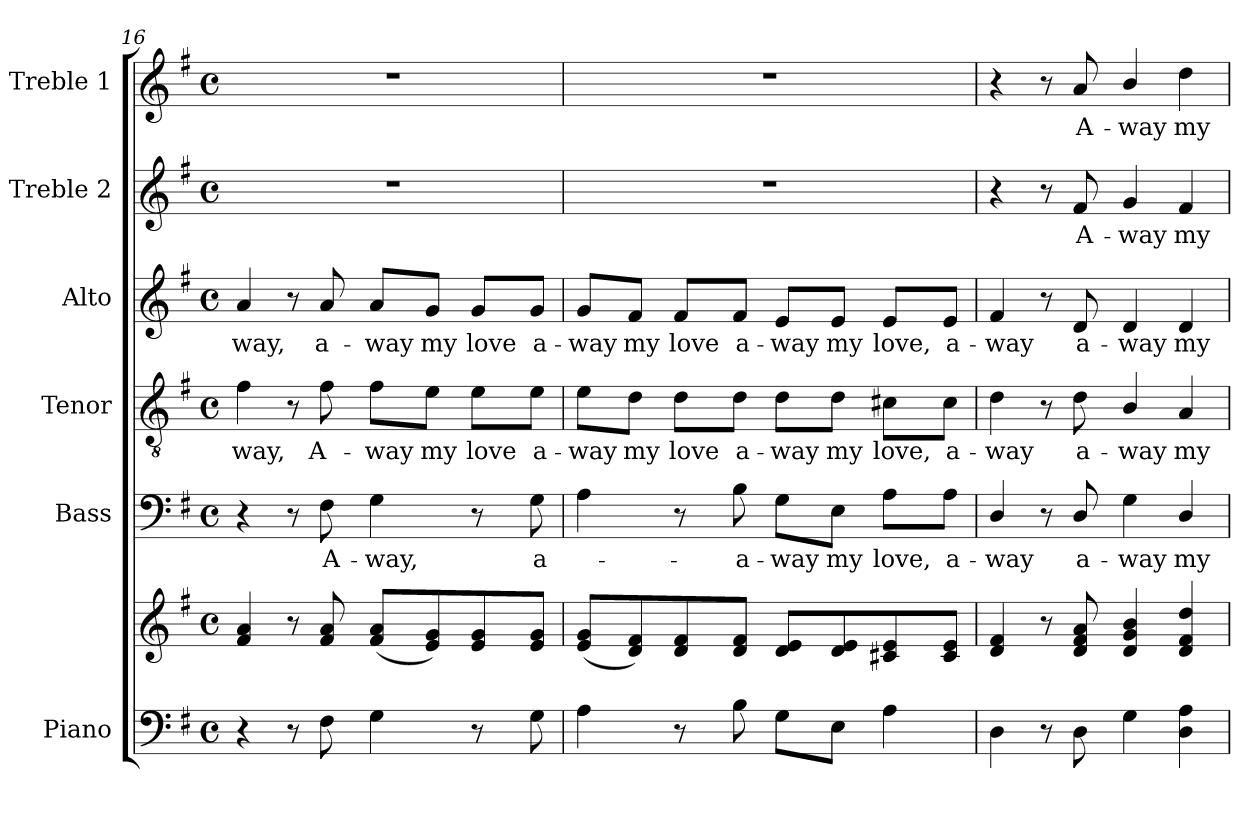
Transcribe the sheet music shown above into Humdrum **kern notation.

**kern	**kern	**kern	**text	**kern	**text	**kern	**text	**kern	**text	**kern	**text
*part6	*part6	*part5	*part5	*part4	*part4	*part3	*part3	*part2	*part2	*part1	*part1
*staff7	*staff6	*staff5	*staff5	*staff4	*staff4	*staff3	*staff3	*staff2	*staff2	*staff1	*staff1
*I"Piano	*	*I"Bass	*	*I"Tenor	*	*I"Alto	*	*I"Treble 2	*	*I"Treble 1	*
*I'Pno.	*	*I'B.	*	*I'T.	*	*I'A.	*	*	*	*	*
*clefF4	*clefG2	*clefF4	*	*clefGv2	*	*clefG2	*	*clefG2	*	*clefG2	*
*	*	*	*	*ITrd7c12	*	*	*	*	*	*	*
*k[f#]	*k[f#]	*k[f#]	*	*k[f#]	*	*k[f#]	*	*k[f#]	*	*k[f#]	*
*G:	*G:	*G:	*	*G:	*	*G:	*	*G:	*	*G:	*
*M4/4	*M4/4	*M4/4	*	*M4/4	*	*M4/4	*	*M4/4	*	*M4/4	*
*met(c)	*met(c)	*met(c)	*	*met(c)	*	*met(c)	*	*met(c)	*	*met(c)	*
=16	=16	=16	=16	=16	=16	=16	=16	=16	=16	=16	=16
!	!	!	!	!	!LO:LY:b:color=#000000	!	!	!	!	!	!
!	!	!	!	!	!	!	!LO:LY:b:color=#000000	!	!	!	!
4r	4f#i/ 4ai	4r	.	4F#i\	-way,	4ai/	-way,	1r	.	1r	.
8r	8r	8r	.	8r	.	8r	.	.	.	.	.
!	!	!	!LO:LY:b:color=#000000	!	!	!	!	!	!	!	!
!	!	!	!	!	!LO:LY:b:color=#000000	!	!	!	!	!	!
!	!	!	!	!	!	!	!LO:LY:b:color=#000000	!	!	!	!
8F#i\	8f#i/ 8ai	8F#i\	A-	8F#i\	A-	8ai/	a-	.	.	.	.
!	!	!	!LO:LY:b:color=#000000	!	!	!	!	!	!	!	!
!	!	!	!	!	!LO:LY:b:color=#000000	!	!	!	!	!	!
!	!	!	!	!	!	!	!LO:LY:b:color=#000000	!	!	!	!
4Gi\	(8f#i/ 8aiL	4Gi\	-way,	8F#i\L	-way	8ai/L	-way	.	.	.	.
!	!	!	!	!	!LO:LY:b:color=#000000	!	!	!	!	!	!
!	!	!	!	!	!	!	!LO:LY:b:color=#000000	!	!	!	!
.	8ei/ 8gi)	.	.	8Ei\J	my	8gi/J	my	.	.	.	.
!	!	!	!	!	!LO:LY:b:color=#000000	!	!	!	!	!	!
!	!	!	!	!	!	!	!LO:LY:b:color=#000000	!	!	!	!
8r	8ei/ 8gi	8r	.	8Ei\L	love	8gi/L	love	.	.	.	.
!	!	!	!LO:LY:b:color=#000000	!	!	!	!	!	!	!	!
!	!	!	!	!	!LO:LY:b:color=#000000	!	!	!	!	!	!
!	!	!	!	!	!	!	!LO:LY:b:color=#000000	!	!	!	!
8Gi\	8ei/ 8giJ	8Gi\	a-	8Ei\J	a-	8gi/J	a-	.	.	.	.
!!LO:LB:g=z
=17	=17	=17	=17	=17	=17	=17	=17	=17	=17	=17	=17
!	!	!	!	!	!LO:LY:b:color=#000000	!	!	!	!	!	!
!	!	!	!	!	!	!	!LO:LY:b:color=#000000	!	!	!	!
4Ai\	(8ei/ 8giL	4Ai\	.	8Ei\L	-way	8gi/L	-way	1r	.	1r	.
!	!	!	!	!	!LO:LY:b:color=#000000	!	!	!	!	!	!
!	!	!	!	!	!	!	!LO:LY:b:color=#000000	!	!	!	!
.	8di/ 8f#i)	.	.	8Di\J	my	8f#i/J	my	.	.	.	.
!	!	!	!	!	!LO:LY:b:color=#000000	!	!	!	!	!	!
!	!	!	!	!	!	!	!LO:LY:b:color=#000000	!	!	!	!
8r	8di/ 8f#i	8r	.	8Di\L	love	8f#i/L	love	.	.	.	.
!	!	!	!LO:LY:b:color=#000000	!	!	!	!	!	!	!	!
!	!	!	!	!	!LO:LY:b:color=#000000	!	!	!	!	!	!
!	!	!	!	!	!	!	!LO:LY:b:color=#000000	!	!	!	!
8Bi\	8di/ 8f#iJ	8Bi\	-a-	8Di\J	a-	8f#i/J	a-	.	.	.	.
!	!	!	!LO:LY:b:color=#000000	!	!	!	!	!	!	!	!
!	!	!	!	!	!LO:LY:b:color=#000000	!	!	!	!	!	!
!	!	!	!	!	!	!	!LO:LY:b:color=#000000	!	!	!	!
8Gi\L	8di/ 8eiL	8Gi\L	-way	8Di\L	-way	8ei/L	-way	.	.	.	.
!	!	!	!LO:LY:b:color=#000000	!	!	!	!	!	!	!	!
!	!	!	!	!	!LO:LY:b:color=#000000	!	!	!	!	!	!
!	!	!	!	!	!	!	!LO:LY:b:color=#000000	!	!	!	!
8Ei\J	8di/ 8ei	8Ei\J	my	8Di\J	my	8ei/J	my	.	.	.	.
!	!	!	!LO:LY:b:color=#000000	!	!	!	!	!	!	!	!
!	!	!	!	!	!LO:LY:b:color=#000000	!	!	!	!	!	!
!	!	!	!	!	!	!	!LO:LY:b:color=#000000	!	!	!	!
4Ai\	8c#Xi/ 8ei	8Ai\L	love,	8C#Xi\L	love,	8ei/L	love,	.	.	.	.
!	!	!	!LO:LY:b:color=#000000	!	!	!	!	!	!	!	!
!	!	!	!	!	!LO:LY:b:color=#000000	!	!	!	!	!	!
!	!	!	!	!	!	!	!LO:LY:b:color=#000000	!	!	!	!
.	8c#i/ 8eiJ	8Ai\J	a-	8C#i\J	a-	8ei/J	a-	.	.	.	.
=18	=18	=18	=18	=18	=18	=18	=18	=18	=18	=18	=18
!	!	!	!LO:LY:b:color=#000000	!	!	!	!	!	!	!	!
!	!	!	!	!	!LO:LY:b:color=#000000	!	!	!	!	!	!
!	!	!	!	!	!	!	!LO:LY:b:color=#000000	!	!	!	!
4Di\	4di/ 4f#i	4Di/	-way	4Di\	-way	4f#i/	-way	4r	.	4r	.
8r	8r	8r	.	8r	.	8r	.	8r	.	8r	.
!	!	!	!LO:LY:b:color=#000000	!	!	!	!	!	!	!	!
!	!	!	!	!	!LO:LY:b:color=#000000	!	!	!	!	!	!
!	!	!	!	!	!	!	!LO:LY:b:color=#000000	!	!	!	!
!	!	!	!	!	!	!	!	!	!LO:LY:b:color=#000000	!	!
!	!	!	!	!	!	!	!	!	!	!	!LO:LY:b:color=#000000
8Di\	8di/ 8f#i 8ai	8Di/	a-	8Di\	a-	8di/	a-	8f#i/	A-	8ai/	A-
!	!	!	!LO:LY:b:color=#000000	!	!	!	!	!	!	!	!
!	!	!	!	!	!LO:LY:b:color=#000000	!	!	!	!	!	!
!	!	!	!	!	!	!	!LO:LY:b:color=#000000	!	!	!	!
!	!	!	!	!	!	!	!	!	!LO:LY:b:color=#000000	!	!
!	!	!	!	!	!	!	!	!	!	!	!LO:LY:b:color=#000000
4Gi\	4di/ 4gi 4bi	4Gi\	-way	4BBi/	-way	4di/	-way	4gi/	-way	4bi/	-way
!	!	!	!LO:LY:b:color=#000000	!	!	!	!	!	!	!	!
!	!	!	!	!	!LO:LY:b:color=#000000	!	!	!	!	!	!
!	!	!	!	!	!	!	!LO:LY:b:color=#000000	!	!	!	!
!	!	!	!	!	!	!	!	!	!LO:LY:b:color=#000000	!	!
!	!	!	!	!	!	!	!	!	!	!	!LO:LY:b:color=#000000
4Di\ 4Ai	4di/ 4f#i 4ddi	4Di/	my	4AAi/	my	4di/	my	4f#i/	my	4ddi\	my
=	=	=	=	=	=	=	=	=	=	=	=
*-	*-	*-	*-	*-	*-	*-	*-	*-	*-	*-	*-
